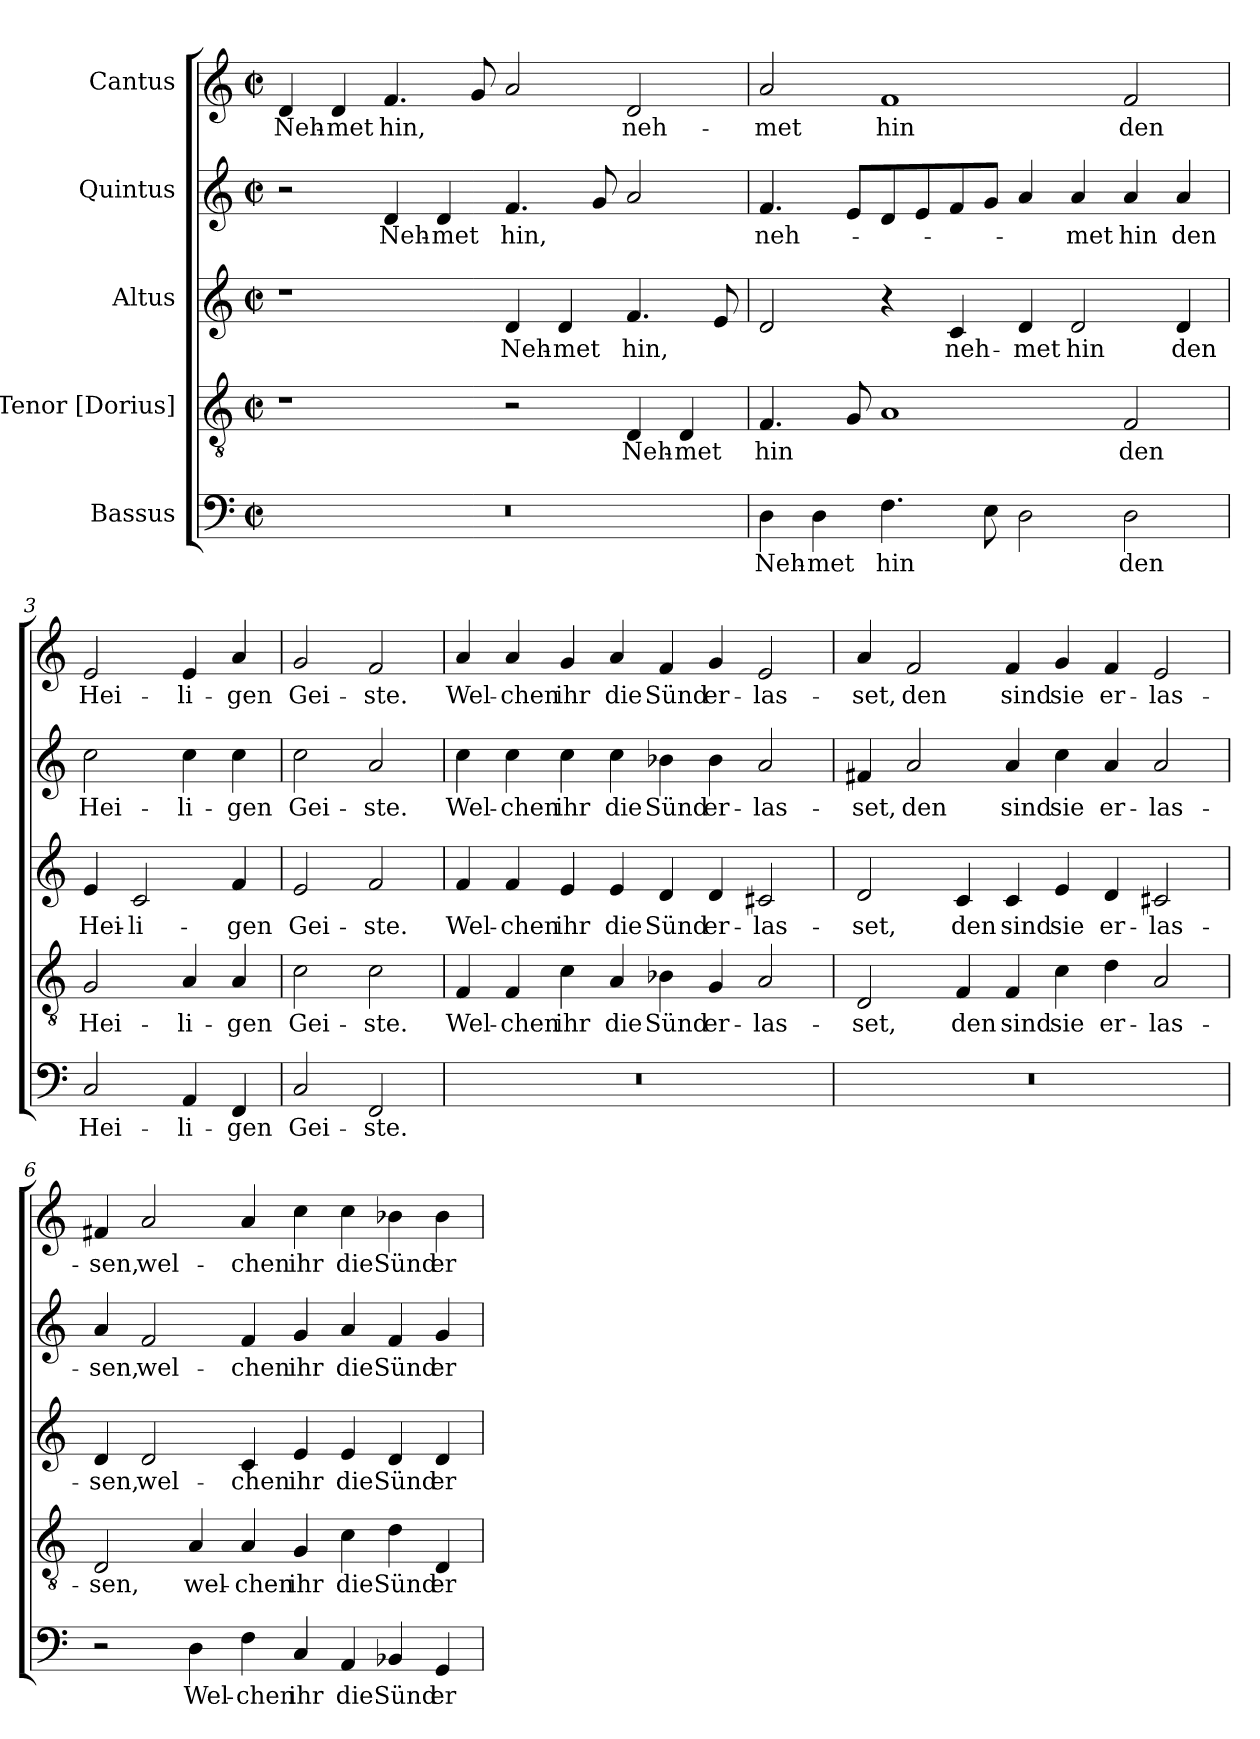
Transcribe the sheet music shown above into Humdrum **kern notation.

**kern	**text	**kern	**text	**kern	**text	**kern	**text	**kern	**text
*part5	*part5	*part4	*part4	*part3	*part3	*part2	*part2	*part1	*part1
*staff5	*staff5	*staff4	*staff4	*staff3	*staff3	*staff2	*staff2	*staff1	*staff1
*I"Bassus	*	*I"Tenor [Dorius]	*	*I"Altus	*	*I"Quintus	*	*I"Cantus	*
*clefF4	*	*clefGv2	*	*clefG2	*	*clefG2	*	*clefG2	*
*k[]	*	*k[]	*	*k[]	*	*k[]	*	*k[]	*
*M4/2	*	*M4/2	*	*M4/2	*	*M4/2	*	*M4/2	*
*met(c|)	*	*met(c|)	*	*met(c|)	*	*met(c|)	*	*met(c|)	*
=1	=1	=1	=1	=1	=1	=1	=1	=1	=1
!	!	!	!	!	!	!	!	!	!LO:LY:b
0r	.	1r	.	1r	.	2r	.	4d/	Neh-
!	!	!	!	!	!	!	!	!	!LO:LY:b
.	.	.	.	.	.	.	.	4d/	-met
!	!	!	!	!	!	!	!LO:LY:b	!	!LO:LY:b
.	.	.	.	.	.	4d/	Neh-	4.f/	hin,
!	!	!	!	!	!	!	!LO:LY:b	!	!
.	.	.	.	.	.	4d/	-met	.	.
.	.	.	.	.	.	.	.	8g/	.
!	!	!	!	!	!LO:LY:b	!	!LO:LY:b	!	!
.	.	2r	.	4d/	Neh-	4.f/	hin,	2a/	.
!	!	!	!	!	!LO:LY:b	!	!	!	!
.	.	.	.	4d/	-met	.	.	.	.
.	.	.	.	.	.	8g/	.	.	.
!	!	!	!LO:LY:b	!	!LO:LY:b	!	!	!	!LO:LY:b
.	.	4D/	Neh-	4.f/	hin,	2a/	.	2d/	neh-
!	!	!	!LO:LY:b	!	!	!	!	!	!
.	.	4D/	-met	.	.	.	.	.	.
.	.	.	.	8e/	.	.	.	.	.
=2	=2	=2	=2	=2	=2	=2	=2	=2	=2
!	!LO:LY:b	!	!LO:LY:b	!	!	!	!LO:LY:b	!	!LO:LY:b
4D\	Neh-	4.F/	hin	2d/	.	4.f/	neh-	2a/	-met
!	!LO:LY:b	!	!	!	!	!	!	!	!
4D\	-met	.	.	.	.	.	.	.	.
.	.	8G/	.	.	.	8e/L	.	.	.
!	!LO:LY:b	!	!	!	!	!	!	!	!LO:LY:b
4.F\	hin	1A	.	4r	.	8d/	.	1f	hin
.	.	.	.	.	.	8e/	.	.	.
!	!	!	!	!	!LO:LY:b	!	!	!	!
.	.	.	.	4c/	neh-	8f/	.	.	.
8E\	.	.	.	.	.	8g/J	.	.	.
!	!	!	!	!	!LO:LY:b	!	!	!	!
2D\	.	.	.	4d/	-met	4a/	.	.	.
!	!	!	!	!	!LO:LY:b	!	!LO:LY:b	!	!
.	.	.	.	2d/	hin	4a/	-met	.	.
!	!LO:LY:b	!	!LO:LY:b	!	!	!	!LO:LY:b	!	!LO:LY:b
2D\	den	2F/	den	.	.	4a/	hin	2f/	den
!	!	!	!	!	!LO:LY:b	!	!LO:LY:b	!	!
.	.	.	.	4d/	den	4a/	den	.	.
=3	=3	=3	=3	=3	=3	=3	=3	=3	=3
!	!LO:LY:b	!	!LO:LY:b	!	!LO:LY:b	!	!LO:LY:b	!	!LO:LY:b
2C/	Hei-	2G/	Hei-	4e/	Hei-	2cc\	Hei-	2e/	Hei-
!	!	!	!	!	!LO:LY:b	!	!	!	!
.	.	.	.	2c/	-li-	.	.	.	.
!	!LO:LY:b	!	!LO:LY:b	!	!	!	!LO:LY:b	!	!LO:LY:b
4AA/	-li-	4A/	-li-	.	.	4cc\	-li-	4e/	-li-
!	!LO:LY:b	!	!LO:LY:b	!	!LO:LY:b	!	!LO:LY:b	!	!LO:LY:b
4FF/	-gen	4A/	-gen	4f/	-gen	4cc\	-gen	4a/	-gen
!!LO:LB:g=z
=3X1	=3X1	=3X1	=3X1	=3X1	=3X1	=3X1	=3X1	=3X1	=3X1
!	!LO:LY:b	!	!LO:LY:b	!	!LO:LY:b	!	!LO:LY:b	!	!LO:LY:b
2C/	Gei-	2c\	Gei-	2e/	Gei-	2cc\	Gei-	2g/	Gei-
!	!LO:LY:b	!	!LO:LY:b	!	!LO:LY:b	!	!LO:LY:b	!	!LO:LY:b
2FF/	-ste.	2c\	-ste.	2f/	-ste.	2a/	-ste.	2f/	-ste.
=4	=4	=4	=4	=4	=4	=4	=4	=4	=4
!	!	!	!LO:LY:b	!	!LO:LY:b	!	!LO:LY:b	!	!LO:LY:b
0r	.	4F/	Wel-	4f/	Wel-	4cc\	Wel-	4a/	Wel-
!	!	!	!LO:LY:b	!	!LO:LY:b	!	!LO:LY:b	!	!LO:LY:b
.	.	4F/	-chen	4f/	-chen	4cc\	-chen	4a/	-chen
!	!	!	!LO:LY:b	!	!LO:LY:b	!	!LO:LY:b	!	!LO:LY:b
.	.	4c\	ihr	4e/	ihr	4cc\	ihr	4g/	ihr
!	!	!	!LO:LY:b	!	!LO:LY:b	!	!LO:LY:b	!	!LO:LY:b
.	.	4A/	die	4e/	die	4cc\	die	4a/	die
!	!	!	!LO:LY:b	!	!LO:LY:b	!	!LO:LY:b	!	!LO:LY:b
.	.	4B-X\	Sünd	4d/	Sünd	4b-X\	Sünd	4f/	Sünd
!	!	!	!LO:LY:b	!	!LO:LY:b	!	!LO:LY:b	!	!LO:LY:b
.	.	4G/	er-	4d/	er-	4b-\	er-	4g/	er-
!	!	!	!LO:LY:b	!	!LO:LY:b	!	!LO:LY:b	!	!LO:LY:b
.	.	2A/	-las-	2c#X/	-las-	2a/	-las-	2e/	-las-
=5	=5	=5	=5	=5	=5	=5	=5	=5	=5
!	!	!	!LO:LY:b	!	!LO:LY:b	!	!LO:LY:b	!	!LO:LY:b
0r	.	2D/	set,	2d/	set,	4f#X/	set,	4a/	set,
!	!	!	!	!	!	!	!LO:LY:b	!	!LO:LY:b
.	.	.	.	.	.	2a/	den	2f/	den
!	!	!	!LO:LY:b	!	!LO:LY:b	!	!	!	!
.	.	4F/	den	4c/	den	.	.	.	.
!	!	!	!LO:LY:b	!	!LO:LY:b	!	!LO:LY:b	!	!LO:LY:b
.	.	4F/	sind	4c/	sind	4a/	sind	4f/	sind
!	!	!	!LO:LY:b	!	!LO:LY:b	!	!LO:LY:b	!	!LO:LY:b
.	.	4c\	sie	4e/	sie	4cc\	sie	4g/	sie
!	!	!	!LO:LY:b	!	!LO:LY:b	!	!LO:LY:b	!	!LO:LY:b
.	.	4d\	er-	4d/	er-	4a/	er-	4f/	er-
!	!	!	!LO:LY:b	!	!LO:LY:b	!	!LO:LY:b	!	!LO:LY:b
.	.	2A/	-las-	2c#X/	-las-	2a/	-las-	2e/	-las-
!!LO:PB:g=z
=6	=6	=6	=6	=6	=6	=6	=6	=6	=6
!	!	!	!LO:LY:b	!	!LO:LY:b	!	!LO:LY:b	!	!LO:LY:b
2r	.	2D/	-sen,	4d/	-sen,	4a/	-sen,	4f#X/	-sen,
!	!	!	!	!	!LO:LY:b	!	!LO:LY:b	!	!LO:LY:b
.	.	.	.	2d/	wel-	2f/	wel-	2a/	wel-
!	!LO:LY:b	!	!LO:LY:b	!	!	!	!	!	!
4D\	Wel-	4A/	wel-	.	.	.	.	.	.
!	!LO:LY:b	!	!LO:LY:b	!	!LO:LY:b	!	!LO:LY:b	!	!LO:LY:b
4F\	-chen	4A/	-chen	4c/	-chen	4f/	-chen	4a/	-chen
!	!LO:LY:b	!	!LO:LY:b	!	!LO:LY:b	!	!LO:LY:b	!	!LO:LY:b
4C/	ihr	4G/	ihr	4e/	ihr	4g/	ihr	4cc\	ihr
!	!LO:LY:b	!	!LO:LY:b	!	!LO:LY:b	!	!LO:LY:b	!	!LO:LY:b
4AA/	die	4c\	die	4e/	die	4a/	die	4cc\	die
!	!LO:LY:b	!	!LO:LY:b	!	!LO:LY:b	!	!LO:LY:b	!	!LO:LY:b
4BB-X/	Sünd	4d\	Sünd	4d/	Sünd	4f/	Sünd	4b-X\	Sünd
!	!LO:LY:b	!	!LO:LY:b	!	!LO:LY:b	!	!LO:LY:b	!	!LO:LY:b
4GG/	er-	4D/	er-	4d/	er-	4g/	er-	4b-\	er-
=	=	=	=	=	=	=	=	=	=
*-	*-	*-	*-	*-	*-	*-	*-	*-	*-
